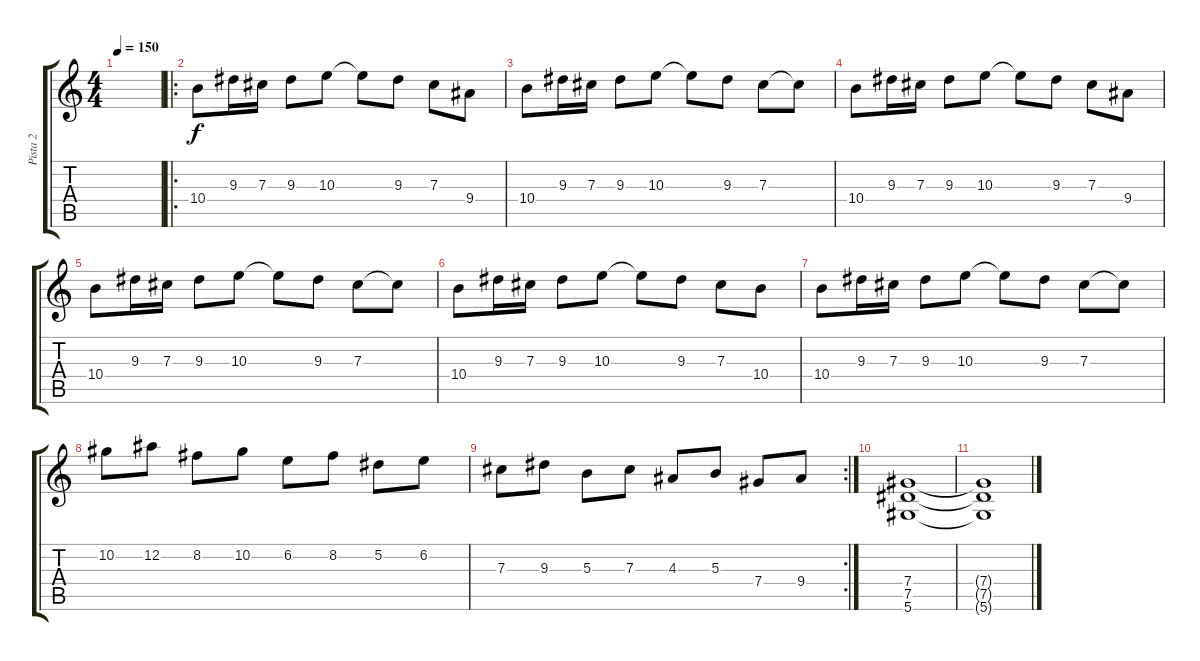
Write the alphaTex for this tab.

\track ("Pista 2" "Pista 2") {instrument distortionguitar}
\staff {score tabs}
\tuning (Eb4 Bb3 Gb3 Db3 Ab2 Eb2) {hide}
\ts (4 4)
\tempo 150
\clef g2
\ks c
|
\ro
10.4.8 9.3.16 7.3.16 9.3.8 10.3.8 10.3{t}.8 9.3.8 7.3.8 9.4.8 |
10.4.8 9.3.16 7.3.16 9.3.8 10.3.8 10.3{t}.8 9.3.8 7.3.8 7.3{t}.8 |
10.4.8 9.3.16 7.3.16 9.3.8 10.3.8 10.3{t}.8 9.3.8 7.3.8 9.4.8 |
10.4.8 9.3.16 7.3.16 9.3.8 10.3.8 10.3{t}.8 9.3.8 7.3.8 7.3{t}.8 |
10.4.8 9.3.16 7.3.16 9.3.8 10.3.8 10.3{t}.8 9.3.8 7.3.8 10.4.8 |
10.4.8 9.3.16 7.3.16 9.3.8 10.3.8 10.3{t}.8 9.3.8 7.3.8 7.3{t}.8 |
10.2.8 12.2.8 8.2.8 10.2.8 6.2.8 8.2.8 5.2.8 6.2.8 |
\rc 2
7.3.8 9.3.8 5.3.8 7.3.8 4.3.8 5.3.8 7.4.8 9.4.8 |
(7.4 7.5 5.6).1 |
(7.4{t} 7.5{t} 5.6{t}).1
